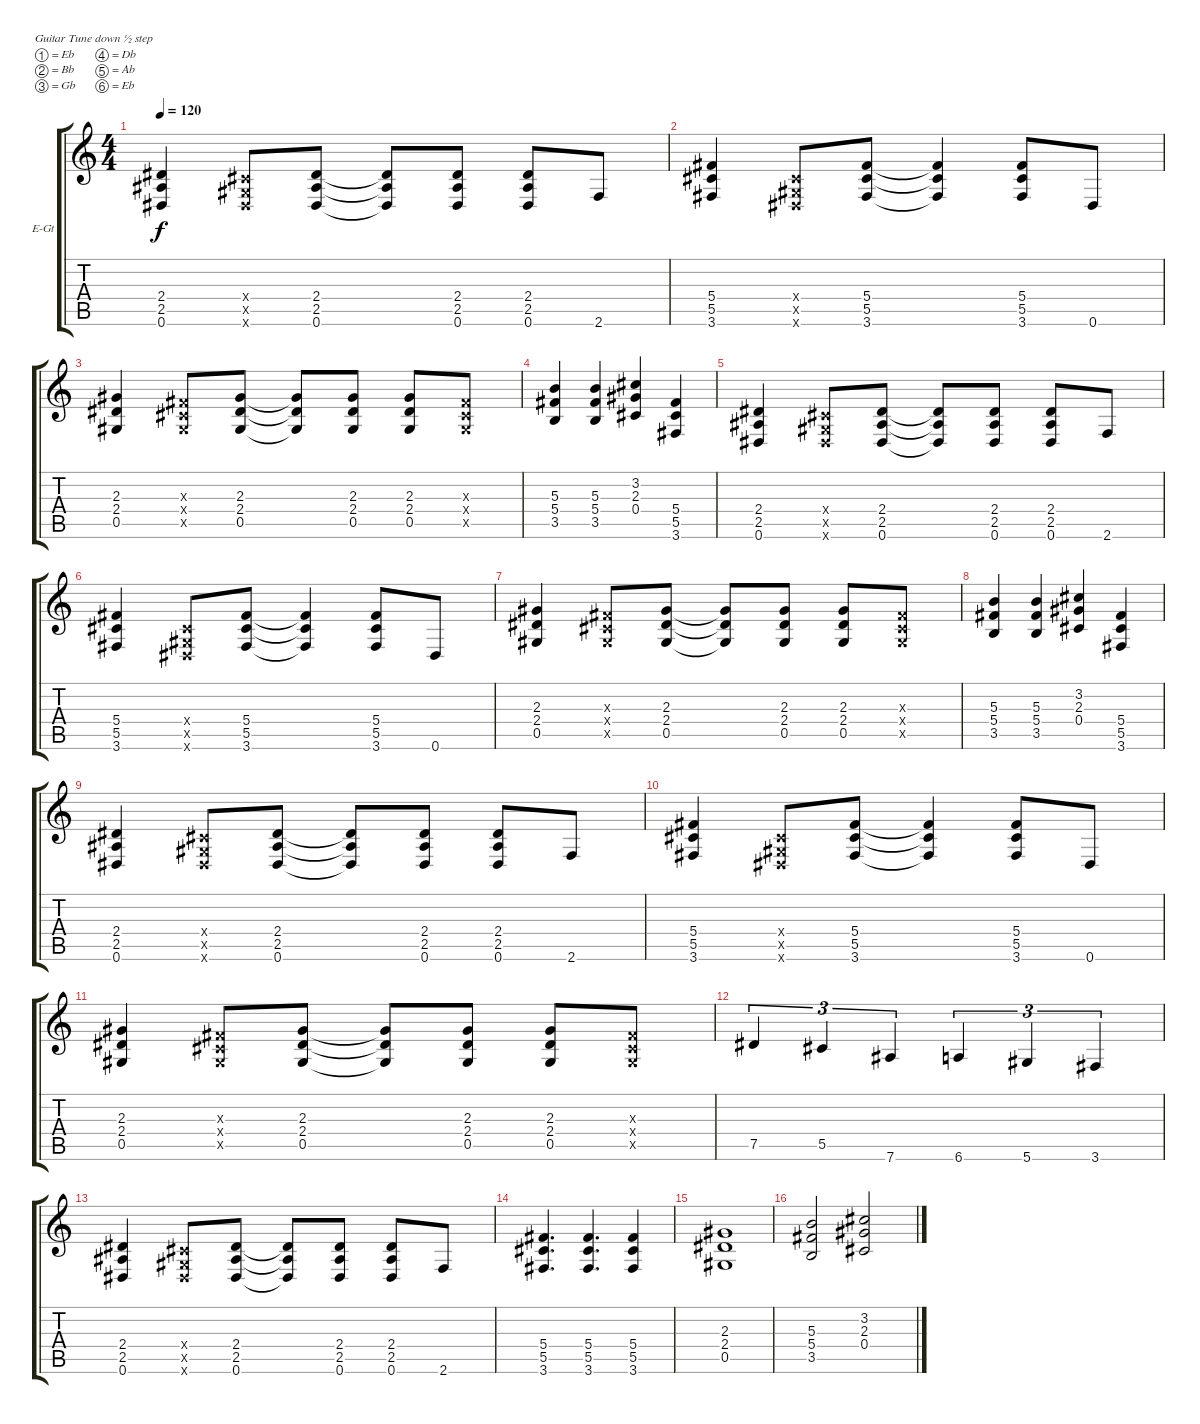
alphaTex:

\bracketExtendMode groupsimilarinstruments
\firstSystemTrackNameOrientation horizontal
\otherSystemsTrackNameOrientation horizontal
\track ("Gtr 2" "E-Gt") {instrument electricguitarclean}
\staff {score tabs}
\tuning (Eb4 Bb3 Gb3 Db3 Ab2 Eb2)
\ts (4 4)
\tempo 120
\clef g2
\ks c
(2.4 2.5 0.6).4{dy f} (0.4{x} 0.5{x} 0.6{x}).8 (2.4 2.5 0.6).8 (2.4{t} 2.5{t} 0.6{t}).8 (2.4 2.5 0.6).8 (2.4 2.5 0.6).8 2.6.8 |
(5.4 5.5 3.6).4 (0.4{x} 0.5{x} 0.6{x}).8 (5.4 5.5 3.6).8 (5.4{t} 5.5{t} 3.6{t}).4 (5.4 5.5 3.6).8 0.6.8 |
(2.3 2.4 0.5).4 (0.3{x} 0.4{x} 0.5{x}).8 (2.3 2.4 0.5).8 (2.3{t} 2.4{t} 0.5{t}).8 (2.3 2.4 0.5).8 (2.3 2.4 0.5).8 (0.3{x} 0.4{x} 0.5{x}).8 |
(5.3 5.4 3.5).4 (5.3 5.4 3.5).4 (3.2 2.3 0.4).4 (5.4 5.5 3.6).4 |
(2.4 2.5 0.6).4 (0.4{x} 0.5{x} 0.6{x}).8 (2.4 2.5 0.6).8 (2.4{t} 2.5{t} 0.6{t}).8 (2.4 2.5 0.6).8 (2.4 2.5 0.6).8 2.6.8 |
(5.4 5.5 3.6).4 (0.4{x} 0.5{x} 0.6{x}).8 (5.4 5.5 3.6).8 (5.4{t} 5.5{t} 3.6{t}).4 (5.4 5.5 3.6).8 0.6.8 |
(2.3 2.4 0.5).4 (0.3{x} 0.4{x} 0.5{x}).8 (2.3 2.4 0.5).8 (2.3{t} 2.4{t} 0.5{t}).8 (2.3 2.4 0.5).8 (2.3 2.4 0.5).8 (0.3{x} 0.4{x} 0.5{x}).8 |
(5.3 5.4 3.5).4 (5.3 5.4 3.5).4 (3.2 2.3 0.4).4 (5.4 5.5 3.6).4 |
(2.4 2.5 0.6).4 (0.4{x} 0.5{x} 0.6{x}).8 (2.4 2.5 0.6).8 (2.4{t} 2.5{t} 0.6{t}).8 (2.4 2.5 0.6).8 (2.4 2.5 0.6).8 2.6.8 |
(5.4 5.5 3.6).4 (0.4{x} 0.5{x} 0.6{x}).8 (5.4 5.5 3.6).8 (5.4{t} 5.5{t} 3.6{t}).4 (5.4 5.5 3.6).8 0.6.8 |
(2.3 2.4 0.5).4 (0.3{x} 0.4{x} 0.5{x}).8 (2.3 2.4 0.5).8 (2.3{t} 2.4{t} 0.5{t}).8 (2.3 2.4 0.5).8 (2.3 2.4 0.5).8 (0.3{x} 0.4{x} 0.5{x}).8 |
7.5.4{tu (3 2)} 5.5.4{tu (3 2)} 7.6.4{tu (3 2)} 6.6.4{tu (3 2)} 5.6.4{tu (3 2)} 3.6.4{tu (3 2)} |
(2.4 2.5 0.6).4 (0.4{x} 0.5{x} 0.6{x}).8 (2.4 2.5 0.6).8 (2.4{t} 2.5{t} 0.6{t}).8 (2.4 2.5 0.6).8 (2.4 2.5 0.6).8 2.6.8 |
(5.4 5.5 3.6).4{d} (5.4 5.5 3.6).4{d} (5.4 5.5 3.6).4 |
(2.3 2.4 0.5).1 |
(5.3 5.4 3.5).2 (3.2 2.3 0.4).2
